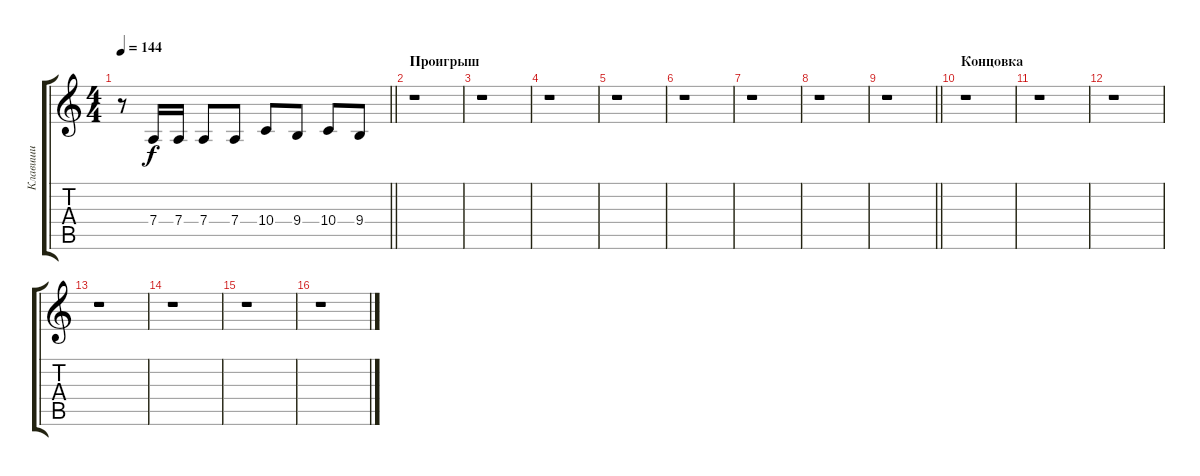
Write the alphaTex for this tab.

\track ("Клавиши" "Клавиши") {instrument vibraphone}
\staff {score tabs}
\tuning (E4 B3 G3 D3 A2 E2) {hide}
\ts (4 4)
\tempo 144
\clef g2
\barLineRight lightlight
\ks c
r.8{dy f} 7.4.16 7.4.16 7.4.8 7.4.8 10.4.8 9.4.8 10.4.8 9.4.8 |
\section ("" "Проигрыш")
r.1 |
r.1 |
r.1 |
r.1 |
r.1 |
r.1 |
r.1 |
\barLineRight lightlight
r.1 |
\section ("" "Концовка")
r.1 |
r.1 |
r.1 |
r.1 |
r.1 |
r.1 |
r.1
